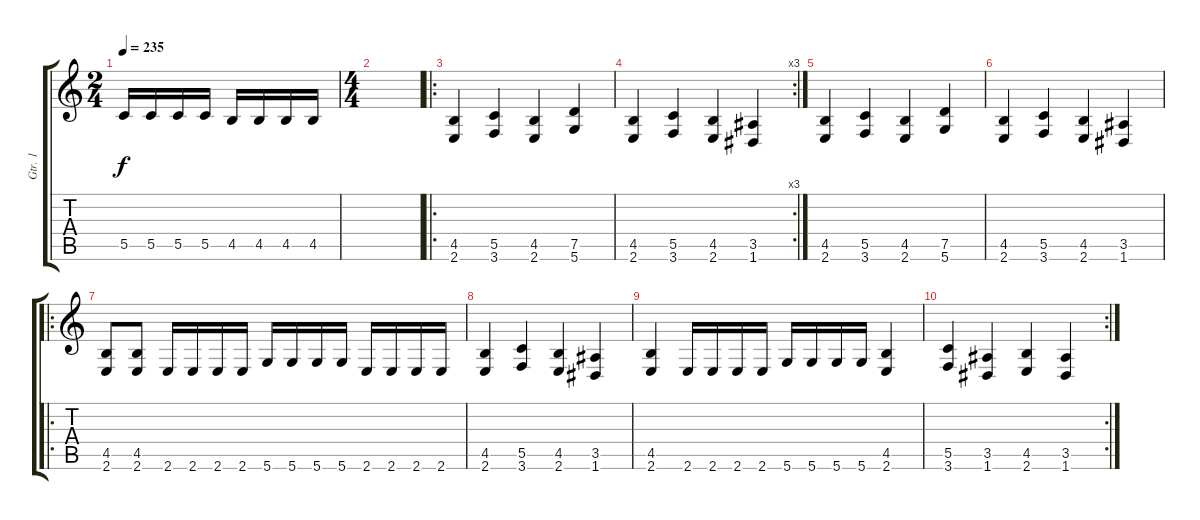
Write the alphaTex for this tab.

\track ("Gtr. 1" "Gtr. 1") {instrument distortionguitar}
\staff {score tabs}
\tuning (D4 A3 F3 C3 G2 D2) {hide}
\ts (2 4)
\tempo 235
\clef g2
\ks c
5.5.16{dy f} 5.5.16 5.5.16 5.5.16 4.5.16 4.5.16 4.5.16 4.5.16 |
\ts (4 4)
|
\ro
(4.5 2.6).4 (5.5 3.6).4 (4.5 2.6).4 (7.5 5.6).4 |
\rc 3
(4.5 2.6).4 (5.5 3.6).4 (4.5 2.6).4 (3.5 1.6).4 |
(4.5 2.6).4 (5.5 3.6).4 (4.5 2.6).4 (7.5 5.6).4 |
(4.5 2.6).4 (5.5 3.6).4 (4.5 2.6).4 (3.5 1.6).4 |
\ro
(4.5 2.6).8 (4.5 2.6).8 2.6.16 2.6.16 2.6.16 2.6.16 5.6.16 5.6.16 5.6.16 5.6.16 2.6.16 2.6.16 2.6.16 2.6.16 |
(4.5 2.6).4 (5.5 3.6).4 (4.5 2.6).4 (3.5 1.6).4 |
(4.5 2.6).4 2.6.16 2.6.16 2.6.16 2.6.16 5.6.16 5.6.16 5.6.16 5.6.16 (4.5 2.6).4 |
\rc 2
(5.5 3.6).4 (3.5 1.6).4 (4.5 2.6).4 (3.5 1.6).4
